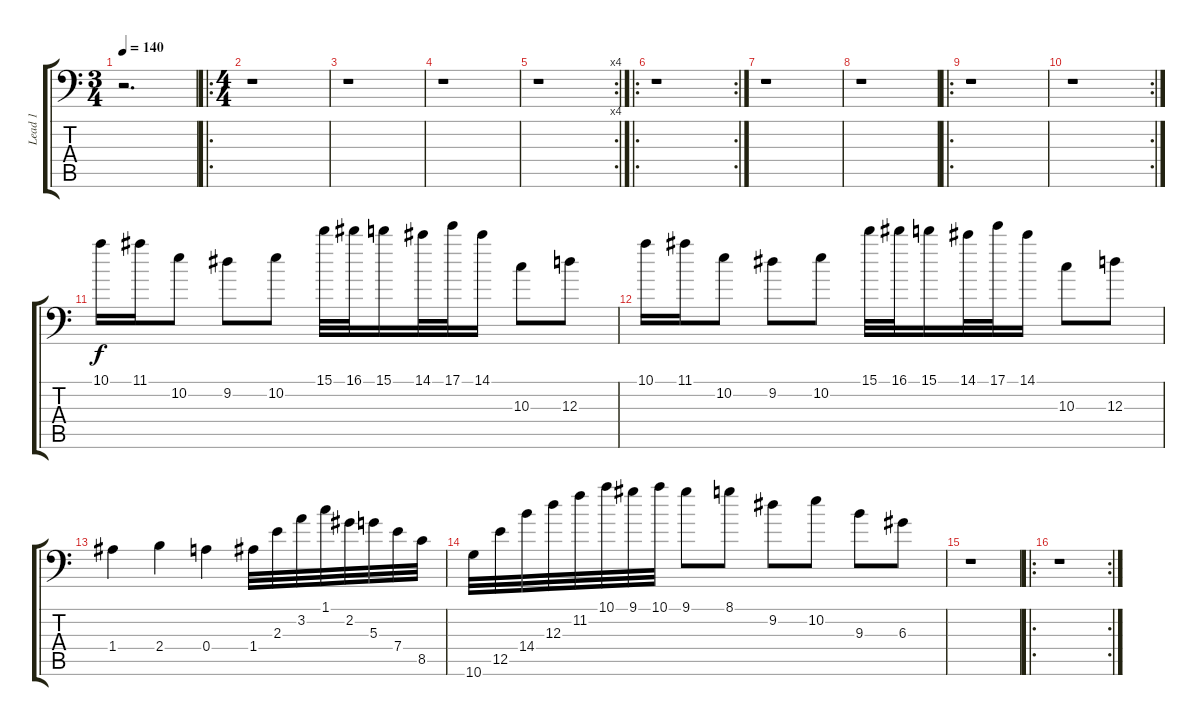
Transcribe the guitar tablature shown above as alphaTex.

\track ("Lead 1" "Lead 1") {instrument distortionguitar}
\staff {score tabs}
\tuning (B3 Gb3 D3 A2 E2 A1) {hide}
\ts (3 4)
\tempo 140
\clef f4
\ks c
r.2{d dy f instrument distortionguitar} |
\ro
\ts (4 4)
r.1 |
r.1 |
r.1 |
\rc 4
r.1 |
\ro
\rc 2
r.1 |
r.1 |
r.1 |
\ro
r.1 |
\rc 2
r.1 |
10.1.16 11.1.16 10.2.8 9.2.8 10.2.8 15.1.32 16.1.32 15.1.16 14.1.32 17.1.32 14.1.16 10.3.8 12.3.8 |
10.1.16 11.1.16 10.2.8 9.2.8 10.2.8 15.1.32 16.1.32 15.1.16 14.1.32 17.1.32 14.1.16 10.3.8 12.3.8 |
1.4.4 2.4.4 0.4.4 1.4.32 2.3.32 3.2.32 1.1.32 2.2.32 5.3.32 7.4.32 8.5.32 |
10.6.32 12.5.32 14.4.32 12.3.32 11.2.32 10.1.32 9.1.32 10.1.32 9.1.8 8.1.8 9.2.8 10.2.8 9.3.8 6.3.8 |
r.1 |
\ro
\rc 2
r.1
